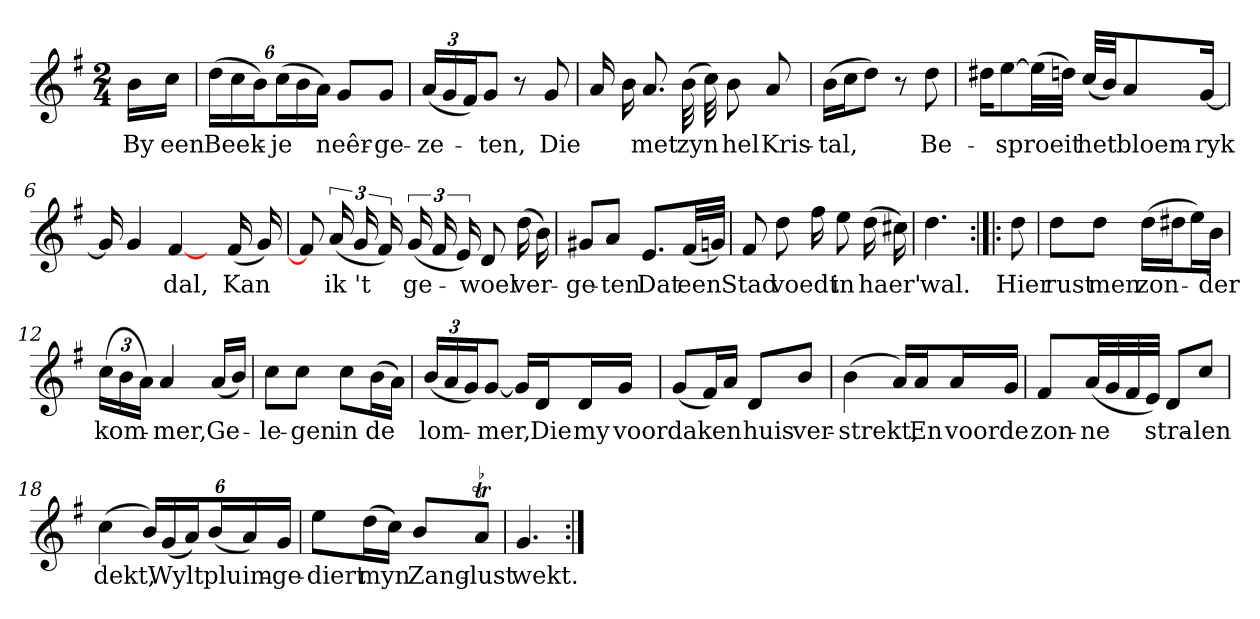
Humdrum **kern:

**kern	**text
*part1	*part1
*staff1	*staff1
*clefG2	*
*k[f#]	*
*G:	*
*M2/4	*
*MM120	*
=	=
16b\LL	By
16cc\JJ	een
=1	=1
(24dd\LL	Beek-
24cc\	.
24b\J)	.
(24cc\L	-je
24b\	.
24a\JJ)	.
8g/L	neêr-
8g/J	-ge-
=2	=2
(24a/LL	-ze-
24g/	.
24f#/J)	.
8g/J	-ten,
8r	.
8g	Die
=3	=3
16a	.
16b	.
8.a	met
(32b	zyn
32cc)	.
8b	hel
8a	Kris-
=4	=4
(16b\LL	-tal,
16cc\J	.
8dd\J)	.
8r	.
8dd	Be-
=5	=5
16dd#X\KL	.
[8ee\	-sproeit
(32ee\LL]	.
32ddn\JJJ)	.
(32cc/LLL	het
32b/JJ)	.
8a/	bloem-
[16g/Jk	-ryk
=6	=6
16g]	.
4g	.
[4f#	dal,
16ryy	.
(16f#	Kan
16g)	.
=7	=7
8f#]	.
(24a	ik 't
24g	.
24f#)	.
(24g	ge-
24f#	.
24e)	.
8d	-woel
(16dd	ver-
16b)	.
=8	=8
8g#X/L	-ge-
8a/J	-ten
8.e/L	Dat
(32f#/LL	een
32gn/JJJ)	.
=9	=9
8f#	Stad
8dd	voedt
16ff#	.
8ee	in
(16dd	haer'
16cc#X)	.
=10	=10
4.dd	wal.
=:|!|:	=:|!|:
8dd	Hier
=11	=11
8dd\L	rust
8dd\J	men
(16dd\LL	zon-
16dd#X\J	.
16ee\L)	.
16b\JJ	-der
=12	=12
(24cc\LL	kom-
24b\	.
24a\JJ)	.
4a	-mer,
(16a/LL	Ge-
16b/JJ)	.
=13	=13
8cc\L	-le-
8cc\J	-gen
8cc\L	in
(16b\L	de
16a\JJ)	.
=14	=14
(24b/LL	lom-
24a/	.
24g/J)	.
[8g/J	-mer,
16g/LL]	.
16d/J	Die
16d/L	my
16g/JJ	voor
=15	=15
(8g/L	dak
16f#/L)	.
16a/JJ	en
8d/L	huis
8b/J	ver-
=16	=16
(4b	-strekt,
16a/LL)	.
16a/J	En
16a/L	voor
16g/JJ	de
=17	=17
8f#/L	zon-
(32a/LL	-ne
32g/	.
32f#/	.
32e/JJJ)	.
8d/L	stra-
8cc/J	-len
=18	=18
(4cc	dekt,
24b/LL)	.
(24g/	Wylt
24a/J)	.
(24b/L	pluim-
24a/)	.
24g/JJ	-ge-
=19	=19
8ee\L	-diert
(16dd\L	myn
16cc\JJ)	.
8b/L	Zang-
!LO:TR:acc=-	!
8at/J	-lust
=20	=20
4.g	wekt.
=:|!	=:|!
*-	*-
